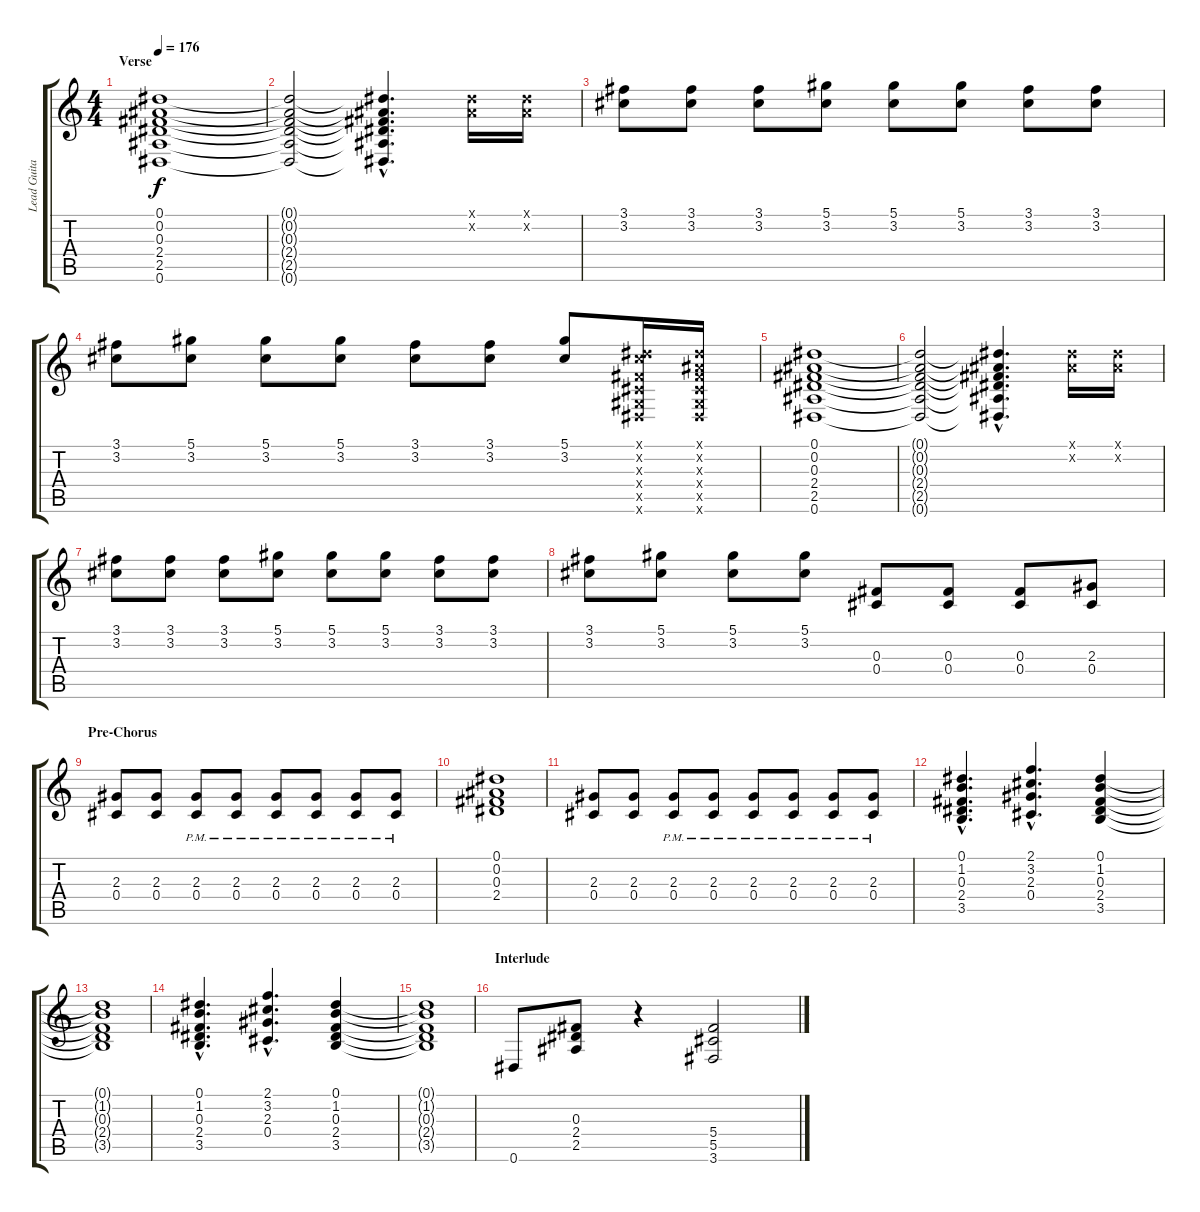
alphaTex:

\track ("Lead Guitar ----- The Edge" "Lead Guita") {instrument overdrivenguitar}
\staff {score tabs}
\tuning (Eb4 Bb3 Gb3 Db3 Ab2 Eb2) {hide}
\ts (4 4)
\section ("" "Verse")
\tempo 176
\clef g2
\ks c
(0.1 0.2 0.3 2.4 2.5 0.6).1{dy f} |
(0.1{t} 0.2{t} 0.3{t} 2.4{t} 2.5{t} 0.6{t}).2 (0.1{hac t} 0.2{hac t} 0.3{hac t} 2.4{hac t} 2.5{hac t} 0.6{hac t}).4{d} (0.1{x} 0.2{x}).16 (0.1{x} 0.2{x}).16 |
(3.1 3.2).8 (3.1 3.2).8 (3.1 3.2).8 (5.1 3.2).8 (5.1 3.2).8 (5.1 3.2).8 (3.1 3.2).8 (3.1 3.2).8 |
(3.1 3.2).8 (5.1 3.2).8 (5.1 3.2).8 (5.1 3.2).8 (3.1 3.2).8 (3.1 3.2).8 (5.1 3.2).8 (0.1{x} 3.2{x} 0.3{x} 0.4{x} 0.5{x} 0.6{x}).16 (0.1{x} 0.2{x} 0.3{x} 0.4{x} 0.5{x} 0.6{x}).16 |
(0.1 0.2 0.3 2.4 2.5 0.6).1 |
(0.1{t} 0.2{t} 0.3{t} 2.4{t} 2.5{t} 0.6{t}).2 (0.1{hac t} 0.2{hac t} 0.3{hac t} 2.4{hac t} 2.5{hac t} 0.6{hac t}).4{d} (0.1{x} 0.2{x}).16 (0.1{x} 0.2{x}).16 |
(3.1 3.2).8 (3.1 3.2).8 (3.1 3.2).8 (5.1 3.2).8 (5.1 3.2).8 (5.1 3.2).8 (3.1 3.2).8 (3.1 3.2).8 |
(3.1 3.2).8 (5.1 3.2).8 (5.1 3.2).8 (5.1 3.2).8 (0.3 0.4).8 (0.3 0.4).8 (0.3 0.4).8 (2.3 0.4).8 |
\section ("" "Pre-Chorus")
(2.3 0.4).8 (2.3 0.4).8 (2.3{pm} 0.4{pm}).8 (2.3{pm} 0.4{pm}).8 (2.3{pm} 0.4{pm}).8 (2.3{pm} 0.4{pm}).8 (2.3{pm} 0.4{pm}).8 (2.3{pm} 0.4{pm}).8 |
(0.1 0.2 0.3 2.4).1 |
(2.3 0.4).8 (2.3 0.4).8 (2.3{pm} 0.4{pm}).8 (2.3{pm} 0.4{pm}).8 (2.3{pm} 0.4{pm}).8 (2.3{pm} 0.4{pm}).8 (2.3{pm} 0.4{pm}).8 (2.3{pm} 0.4{pm}).8 |
(0.1{hac} 1.2{hac} 0.3{hac} 2.4{hac} 3.5{hac}).4{d} (2.1{hac} 3.2{hac} 2.3{hac} 0.4{hac}).4{d} (0.1 1.2 0.3 2.4 3.5).4 |
(0.1{t} 1.2{t} 0.3{t} 2.4{t} 3.5{t}).1 |
(0.1{hac} 1.2{hac} 0.3{hac} 2.4{hac} 3.5{hac}).4{d} (2.1{hac} 3.2{hac} 2.3{hac} 0.4{hac}).4{d} (0.1 1.2 0.3 2.4 3.5).4 |
(0.1{t} 1.2{t} 0.3{t} 2.4{t} 3.5{t}).1 |
\section ("" "Interlude")
0.6.8 (0.3 2.4 2.5).8 r.4 (5.4 5.5 3.6).2
